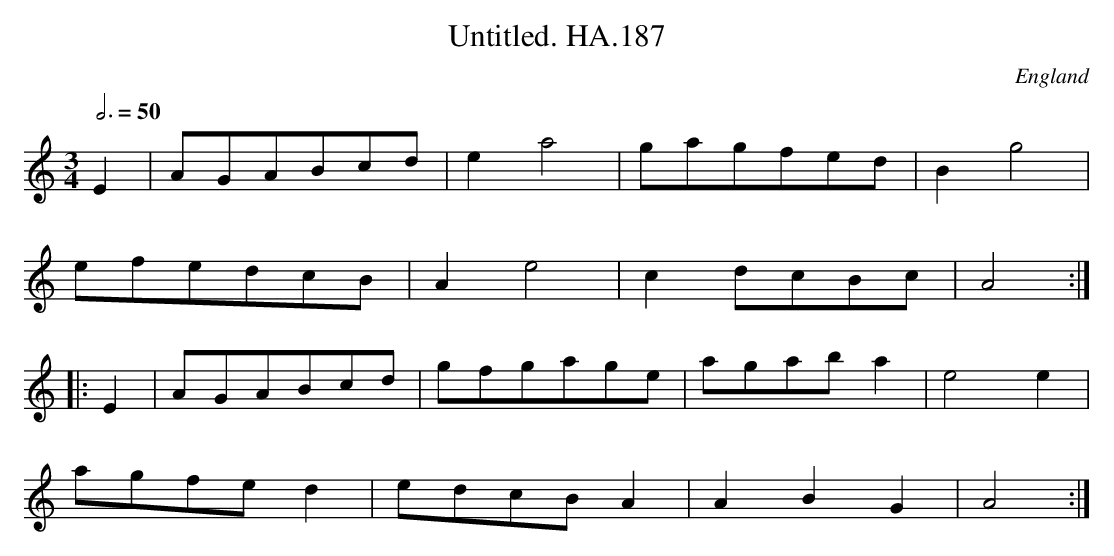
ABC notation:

X:1
T:Untitled. HA.187
M:3/4
L:1/8
Q:3/4=50
O:England
K:A minor
E2|AGABcd|e2a4|gagfed|B2g4|!
efedcB|A2e4|c2dcBc|A4:|!
|:E2|AGABcd|gfgage|agab a2|e4e2|!
agfe d2|edcB A2|A2B2G2|A4:|
